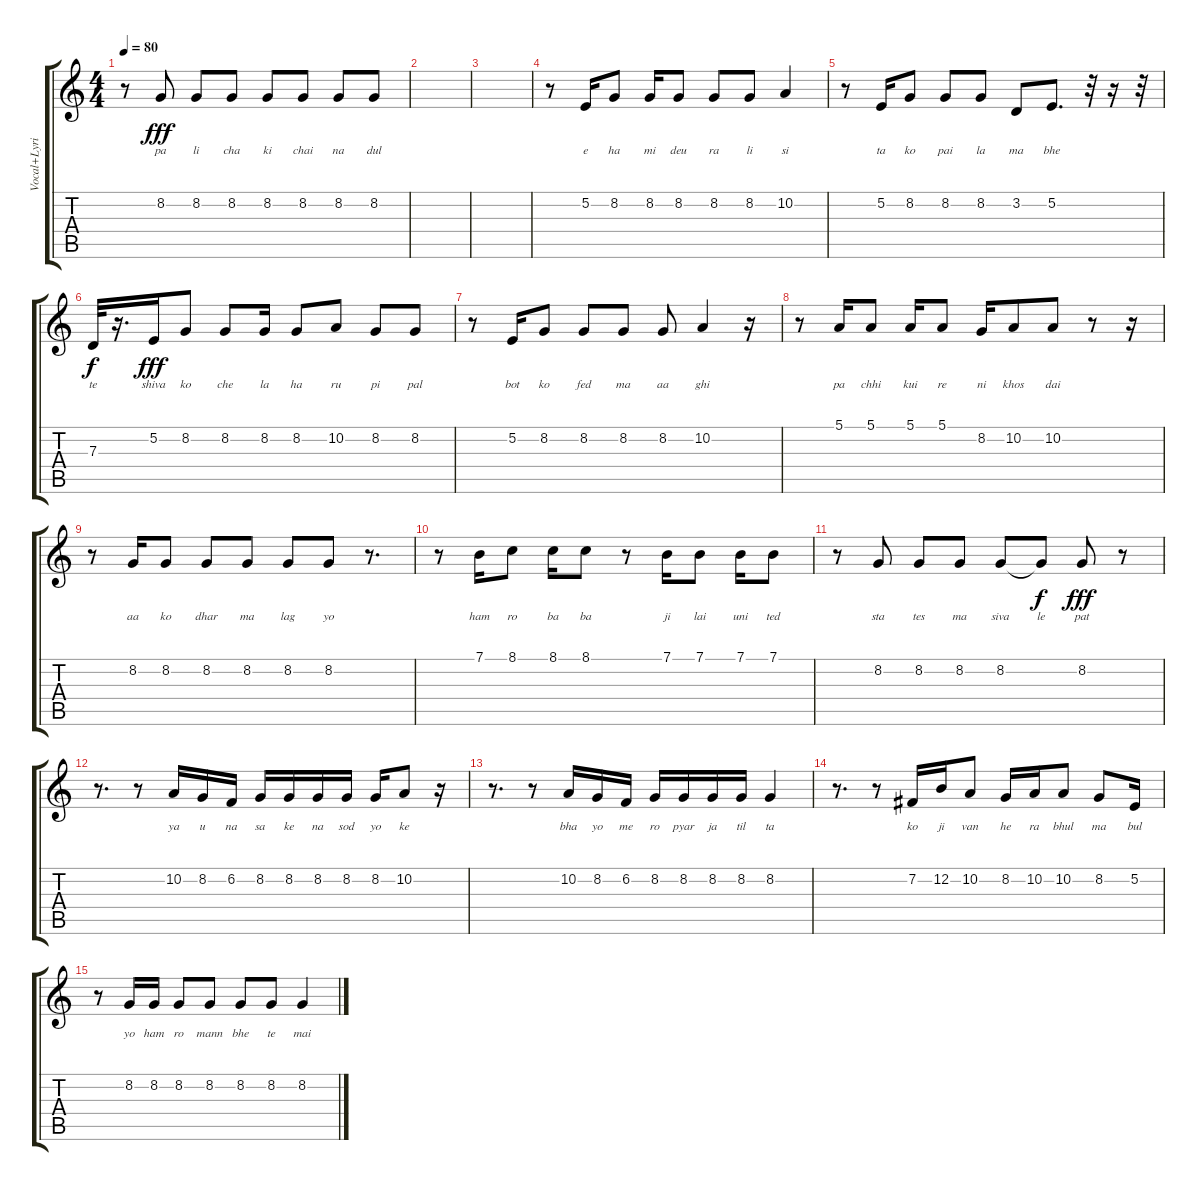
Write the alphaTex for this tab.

\track ("Vocal+Lyrics" "Vocal+Lyri") {instrument tenorsax}
\staff {score tabs}
\tuning (E4 B3 G3 D3 A2 E2) {hide}
\ts (4 4)
\tempo 80
\clef g2
\ks c
r.8{dy fff} 8.2.8{lyrics (0 "pa") lyrics (1 "") lyrics (2 "") lyrics (3 "") lyrics (4 "")} 8.2.8{lyrics (0 "li") lyrics (1 "") lyrics (2 "") lyrics (3 "") lyrics (4 "")} 8.2.8{lyrics (0 "cha") lyrics (1 "") lyrics (2 "") lyrics (3 "") lyrics (4 "")} 8.2.8{lyrics (0 "ki") lyrics (1 "") lyrics (2 "") lyrics (3 "") lyrics (4 "")} 8.2.8{lyrics (0 "chai") lyrics (1 "") lyrics (2 "") lyrics (3 "") lyrics (4 "")} 8.2.8{lyrics (0 "na") lyrics (1 "") lyrics (2 "") lyrics (3 "") lyrics (4 "")} 8.2.8{lyrics (0 "dul") lyrics (1 "") lyrics (2 "") lyrics (3 "") lyrics (4 "")} |
|
|
r.8 5.2.16{lyrics (0 "e") lyrics (1 "") lyrics (2 "") lyrics (3 "") lyrics (4 "")} 8.2.8{lyrics (0 "ha") lyrics (1 "") lyrics (2 "") lyrics (3 "") lyrics (4 "")} 8.2.16{lyrics (0 "mi") lyrics (1 "") lyrics (2 "") lyrics (3 "") lyrics (4 "")} 8.2.8{lyrics (0 "deu") lyrics (1 "") lyrics (2 "") lyrics (3 "") lyrics (4 "")} 8.2.8{lyrics (0 "ra") lyrics (1 "") lyrics (2 "") lyrics (3 "") lyrics (4 "")} 8.2.8{lyrics (0 "li") lyrics (1 "") lyrics (2 "") lyrics (3 "") lyrics (4 "")} 10.2.4{lyrics (0 "si") lyrics (1 "") lyrics (2 "") lyrics (3 "") lyrics (4 "")} |
r.8 5.2.16{lyrics (0 "ta") lyrics (1 "") lyrics (2 "") lyrics (3 "") lyrics (4 "")} 8.2.8{lyrics (0 "ko") lyrics (1 "") lyrics (2 "") lyrics (3 "") lyrics (4 "")} 8.2.8{lyrics (0 "pai") lyrics (1 "") lyrics (2 "") lyrics (3 "") lyrics (4 "")} 8.2.8{lyrics (0 "la") lyrics (1 "") lyrics (2 "") lyrics (3 "") lyrics (4 "")} 3.2.8{lyrics (0 "ma") lyrics (1 "") lyrics (2 "") lyrics (3 "") lyrics (4 "")} 5.2.8{d lyrics (0 "bhe") lyrics (1 "") lyrics (2 "") lyrics (3 "") lyrics (4 "")} r.32 r.16 r.32 |
7.3.32{lyrics (0 "te") lyrics (1 "") lyrics (2 "") lyrics (3 "") lyrics (4 "") dy f} r.16{d} 5.2.16{lyrics (0 "shiva") lyrics (1 "") lyrics (2 "") lyrics (3 "") lyrics (4 "") dy fff} 8.2.8{lyrics (0 "ko") lyrics (1 "") lyrics (2 "") lyrics (3 "") lyrics (4 "")} 8.2.8{lyrics (0 "che") lyrics (1 "") lyrics (2 "") lyrics (3 "") lyrics (4 "")} 8.2.16{lyrics (0 "la") lyrics (1 "") lyrics (2 "") lyrics (3 "") lyrics (4 "")} 8.2.8{lyrics (0 "ha") lyrics (1 "") lyrics (2 "") lyrics (3 "") lyrics (4 "")} 10.2.8{lyrics (0 "ru") lyrics (1 "") lyrics (2 "") lyrics (3 "") lyrics (4 "")} 8.2.8{lyrics (0 "pi") lyrics (1 "") lyrics (2 "") lyrics (3 "") lyrics (4 "")} 8.2.8{lyrics (0 "pal") lyrics (1 "") lyrics (2 "") lyrics (3 "") lyrics (4 "")} |
r.8 5.2.16{lyrics (0 "bot") lyrics (1 "") lyrics (2 "") lyrics (3 "") lyrics (4 "")} 8.2.8{lyrics (0 "ko") lyrics (1 "") lyrics (2 "") lyrics (3 "") lyrics (4 "")} 8.2.8{lyrics (0 "fed") lyrics (1 "") lyrics (2 "") lyrics (3 "") lyrics (4 "")} 8.2.8{lyrics (0 "ma") lyrics (1 "") lyrics (2 "") lyrics (3 "") lyrics (4 "")} 8.2.8{lyrics (0 "aa") lyrics (1 "") lyrics (2 "") lyrics (3 "") lyrics (4 "")} 10.2.4{lyrics (0 "ghi") lyrics (1 "") lyrics (2 "") lyrics (3 "") lyrics (4 "")} r.16 |
r.8 5.1.16{lyrics (0 "pa") lyrics (1 "") lyrics (2 "") lyrics (3 "") lyrics (4 "")} 5.1.8{lyrics (0 "chhi") lyrics (1 "") lyrics (2 "") lyrics (3 "") lyrics (4 "")} 5.1.16{lyrics (0 "kui") lyrics (1 "") lyrics (2 "") lyrics (3 "") lyrics (4 "")} 5.1.8{lyrics (0 "re") lyrics (1 "") lyrics (2 "") lyrics (3 "") lyrics (4 "")} 8.2.16{lyrics (0 "ni") lyrics (1 "") lyrics (2 "") lyrics (3 "") lyrics (4 "")} 10.2.8{lyrics (0 "khos") lyrics (1 "") lyrics (2 "") lyrics (3 "") lyrics (4 "")} 10.2.8{lyrics (0 "dai") lyrics (1 "") lyrics (2 "") lyrics (3 "") lyrics (4 "")} r.8 r.16 |
r.8 8.2.16{lyrics (0 "aa") lyrics (1 "") lyrics (2 "") lyrics (3 "") lyrics (4 "")} 8.2.8{lyrics (0 "ko") lyrics (1 "") lyrics (2 "") lyrics (3 "") lyrics (4 "")} 8.2.8{lyrics (0 "dhar") lyrics (1 "") lyrics (2 "") lyrics (3 "") lyrics (4 "")} 8.2.8{lyrics (0 "ma") lyrics (1 "") lyrics (2 "") lyrics (3 "") lyrics (4 "")} 8.2.8{lyrics (0 "lag") lyrics (1 "") lyrics (2 "") lyrics (3 "") lyrics (4 "")} 8.2.8{lyrics (0 "yo") lyrics (1 "") lyrics (2 "") lyrics (3 "") lyrics (4 "")} r.8{d} |
r.8 7.1.16{lyrics (0 "ham") lyrics (1 "") lyrics (2 "") lyrics (3 "") lyrics (4 "")} 8.1.8{lyrics (0 "ro") lyrics (1 "") lyrics (2 "") lyrics (3 "") lyrics (4 "")} 8.1.16{lyrics (0 "ba") lyrics (1 "") lyrics (2 "") lyrics (3 "") lyrics (4 "")} 8.1.8{lyrics (0 "ba") lyrics (1 "") lyrics (2 "") lyrics (3 "") lyrics (4 "")} r.8 7.1.16{lyrics (0 "ji") lyrics (1 "") lyrics (2 "") lyrics (3 "") lyrics (4 "")} 7.1.8{lyrics (0 "lai") lyrics (1 "") lyrics (2 "") lyrics (3 "") lyrics (4 "")} 7.1.16{lyrics (0 "uni") lyrics (1 "") lyrics (2 "") lyrics (3 "") lyrics (4 "")} 7.1.8{lyrics (0 "ted") lyrics (1 "") lyrics (2 "") lyrics (3 "") lyrics (4 "")} |
r.8 8.2.8{lyrics (0 "sta") lyrics (1 "") lyrics (2 "") lyrics (3 "") lyrics (4 "")} 8.2.8{lyrics (0 "tes") lyrics (1 "") lyrics (2 "") lyrics (3 "") lyrics (4 "")} 8.2.8{lyrics (0 "ma") lyrics (1 "") lyrics (2 "") lyrics (3 "") lyrics (4 "")} 8.2.8{lyrics (0 "siva") lyrics (1 "") lyrics (2 "") lyrics (3 "") lyrics (4 "")} 8.2{t}.8{lyrics (0 "le") lyrics (1 "") lyrics (2 "") lyrics (3 "") lyrics (4 "") dy f} 8.2.8{lyrics (0 "pat") lyrics (1 "") lyrics (2 "") lyrics (3 "") lyrics (4 "") dy fff} r.8 |
r.8{d} r.8 10.2.16{lyrics (0 "ya") lyrics (1 "") lyrics (2 "") lyrics (3 "") lyrics (4 "")} 8.2.16{lyrics (0 "u") lyrics (1 "") lyrics (2 "") lyrics (3 "") lyrics (4 "")} 6.2.16{lyrics (0 "na") lyrics (1 "") lyrics (2 "") lyrics (3 "") lyrics (4 "")} 8.2.16{lyrics (0 "sa") lyrics (1 "") lyrics (2 "") lyrics (3 "") lyrics (4 "")} 8.2.16{lyrics (0 "ke") lyrics (1 "") lyrics (2 "") lyrics (3 "") lyrics (4 "")} 8.2.16{lyrics (0 "na") lyrics (1 "") lyrics (2 "") lyrics (3 "") lyrics (4 "")} 8.2.16{lyrics (0 "sod") lyrics (1 "") lyrics (2 "") lyrics (3 "") lyrics (4 "")} 8.2.16{lyrics (0 "yo") lyrics (1 "") lyrics (2 "") lyrics (3 "") lyrics (4 "")} 10.2.8{lyrics (0 "ke") lyrics (1 "") lyrics (2 "") lyrics (3 "") lyrics (4 "")} r.16 |
r.8{d} r.8 10.2.16{lyrics (0 "bha") lyrics (1 "") lyrics (2 "") lyrics (3 "") lyrics (4 "")} 8.2.16{lyrics (0 "yo") lyrics (1 "") lyrics (2 "") lyrics (3 "") lyrics (4 "")} 6.2.16{lyrics (0 "me") lyrics (1 "") lyrics (2 "") lyrics (3 "") lyrics (4 "")} 8.2.16{lyrics (0 "ro") lyrics (1 "") lyrics (2 "") lyrics (3 "") lyrics (4 "")} 8.2.16{lyrics (0 "pyar") lyrics (1 "") lyrics (2 "") lyrics (3 "") lyrics (4 "")} 8.2.16{lyrics (0 "ja") lyrics (1 "") lyrics (2 "") lyrics (3 "") lyrics (4 "")} 8.2.16{lyrics (0 "til") lyrics (1 "") lyrics (2 "") lyrics (3 "") lyrics (4 "")} 8.2.4{lyrics (0 "ta") lyrics (1 "") lyrics (2 "") lyrics (3 "") lyrics (4 "")} |
r.8{d} r.8 7.2.16{lyrics (0 "ko") lyrics (1 "") lyrics (2 "") lyrics (3 "") lyrics (4 "")} 12.2.16{lyrics (0 "ji") lyrics (1 "") lyrics (2 "") lyrics (3 "") lyrics (4 "")} 10.2.8{lyrics (0 "van") lyrics (1 "") lyrics (2 "") lyrics (3 "") lyrics (4 "")} 8.2.16{lyrics (0 "he") lyrics (1 "") lyrics (2 "") lyrics (3 "") lyrics (4 "")} 10.2.16{lyrics (0 "ra") lyrics (1 "") lyrics (2 "") lyrics (3 "") lyrics (4 "")} 10.2.8{lyrics (0 "bhul") lyrics (1 "") lyrics (2 "") lyrics (3 "") lyrics (4 "")} 8.2.8{lyrics (0 "ma") lyrics (1 "") lyrics (2 "") lyrics (3 "") lyrics (4 "")} 5.2.16{lyrics (0 "bul") lyrics (1 "") lyrics (2 "") lyrics (3 "") lyrics (4 "")} |
r.8 8.2.16{lyrics (0 "yo") lyrics (1 "") lyrics (2 "") lyrics (3 "") lyrics (4 "")} 8.2.16{lyrics (0 "ham") lyrics (1 "") lyrics (2 "") lyrics (3 "") lyrics (4 "")} 8.2.8{lyrics (0 "ro") lyrics (1 "") lyrics (2 "") lyrics (3 "") lyrics (4 "")} 8.2.8{lyrics (0 "mann") lyrics (1 "") lyrics (2 "") lyrics (3 "") lyrics (4 "")} 8.2.8{lyrics (0 "bhe") lyrics (1 "") lyrics (2 "") lyrics (3 "") lyrics (4 "")} 8.2.8{lyrics (0 "te") lyrics (1 "") lyrics (2 "") lyrics (3 "") lyrics (4 "")} 8.2.4{lyrics (0 "mai") lyrics (1 "") lyrics (2 "") lyrics (3 "") lyrics (4 "")}
